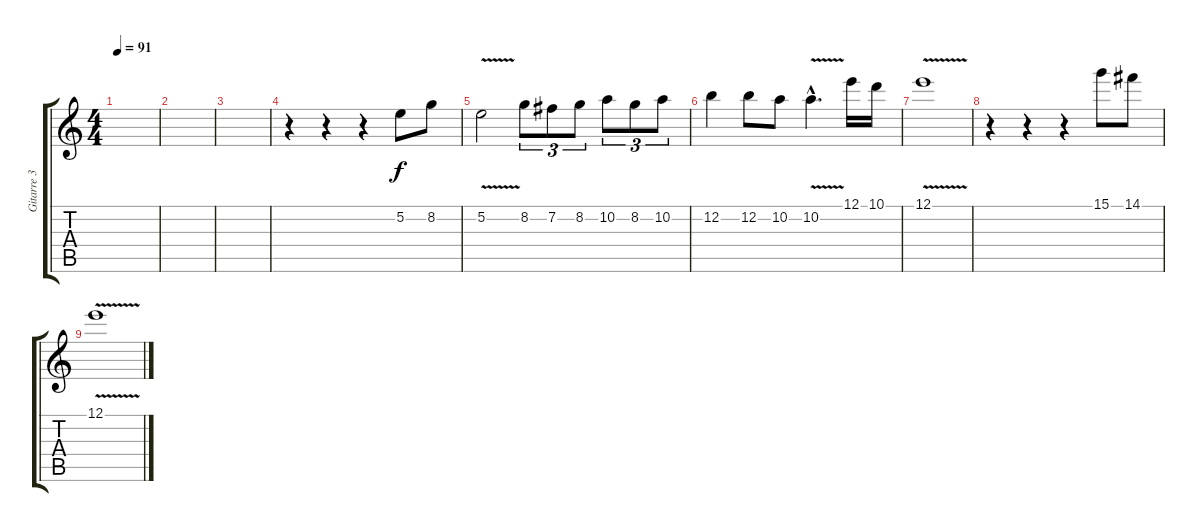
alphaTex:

\track ("Gitarre 3" "Gitarre 3") {instrument distortionguitar}
\staff {score tabs}
\tuning (E4 B3 G3 D3 A2 E2) {hide}
\ts (4 4)
\tempo 91
\clef g2
\ks c
|
|
|
r.4 r.4 r.4 5.2.8 8.2.8 |
5.2{v}.2 8.2.8{tu (3 2)} 7.2.8{tu (3 2)} 8.2.8{tu (3 2)} 10.2.8{tu (3 2)} 8.2.8{tu (3 2)} 10.2.8{tu (3 2)} |
12.2.4 12.2.8 10.2.8 10.2{v hac}.4{d} 12.1.16 10.1.16 |
12.1{v}.1 |
r.4 r.4 r.4 15.1.8 14.1.8 |
12.1{v}.1
